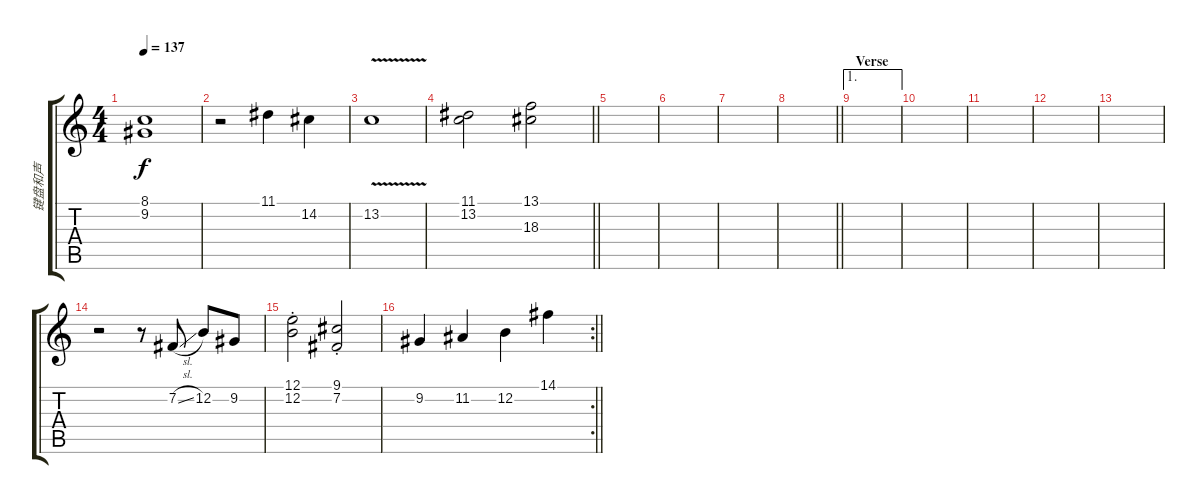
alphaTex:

\track ("键盘和声" "键盘和声") {instrument voiceoohs}
\staff {score tabs}
\tuning (E4 B3 G3 D3 A2 E2) {hide}
\ts (4 4)
\tempo 137
\clef g2
\ks c
(8.1 9.2).1{dy f} |
r.2 11.1.4 14.2.4 |
13.2{v}.1 |
\barLineRight lightlight
(11.1 13.2).2 (13.1 18.3).2 |
|
|
|
\barLineRight lightlight
|
\ae 1
\section ("" "Verse")
|
|
|
|
|
r.2 r.8 7.2{sl}.8 12.2.8 9.2.8 |
(12.1{st} 12.2{st}).2 (9.1{st} 7.2{st}).2 |
\rc 2
\barLineRight lightlight
9.2.4 11.2.4 12.2.4 14.1.4
